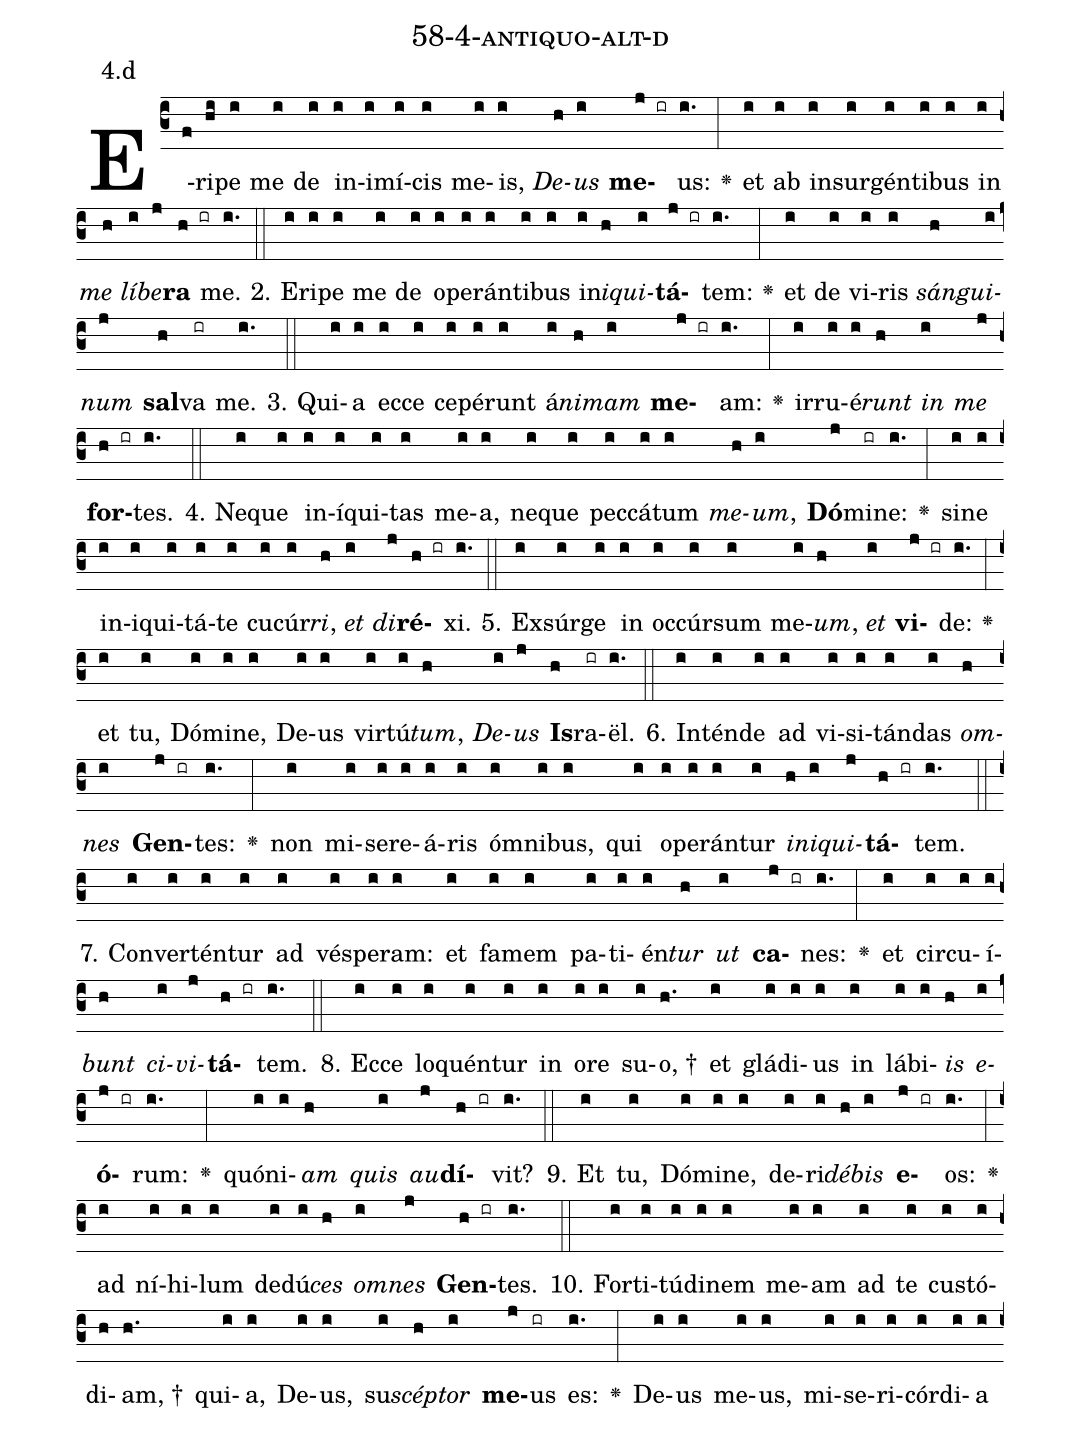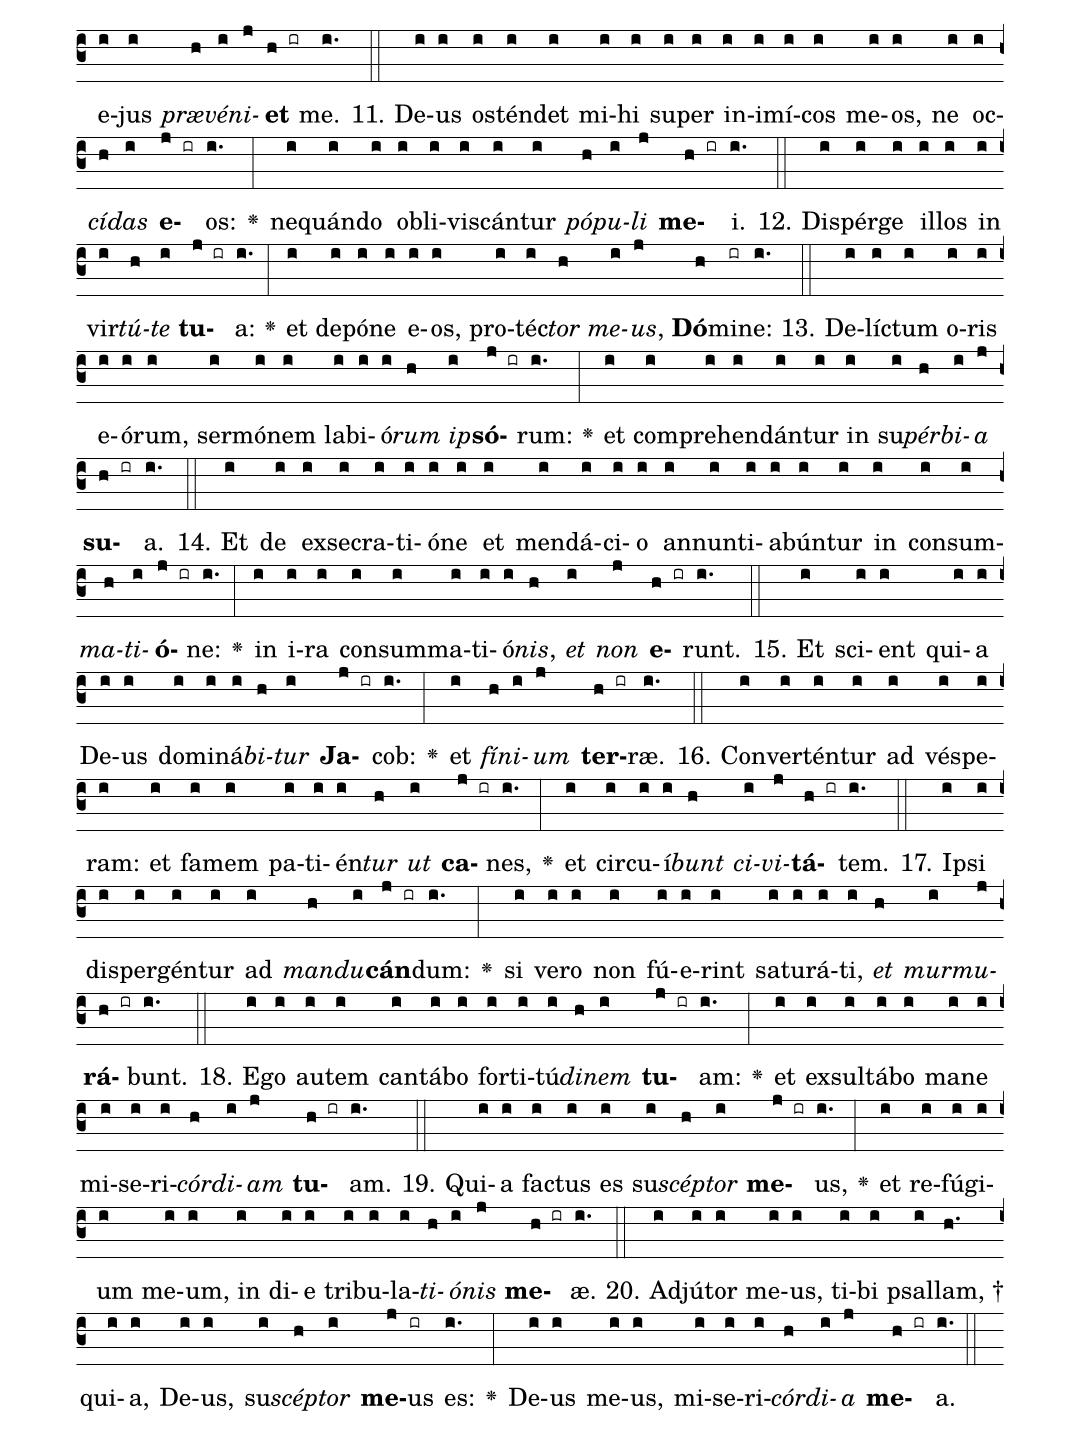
name: 58-4-antiquo-alt-d;
annotation: 4.d;
%%
(c3)E(f)ri(hi)pe(i) me(i) de(i) in(i)i(i)mí(i)cis(i) me(i)is,(i) <i>De</i>(h)<i>us</i>(i) <b>me</b>(j ir)us:(i.) <v>\greheightstar</v>(:) et(i) ab(i) in(i)sur(i)gén(i)ti(i)bus(i) in(i) <i>me</i>(h) <i>lí</i>(i)<i>be</i>(j)<b>ra</b>(h ir) me.(i.) (::)
2. E(i)ri(i)pe(i) me(i) de(i) o(i)pe(i)rán(i)ti(i)bus(i) in(i)<i>i</i>(h)<i>qui</i>(i)<b>tá</b>(j ir)tem:(i.) <v>\greheightstar</v>(:) et(i) de(i) vi(i)ris(i) <i>sán</i>(h)<i>gui</i>(i)<i>num</i>(j) <b>sal</b>(h)va(ir) me.(i.) (::)
3. Qui(i)a(i) ec(i)ce(i) ce(i)pé(i)runt(i) á(i)<i>ni</i>(h)<i>mam</i>(i) <b>me</b>(j ir)am:(i.) <v>\greheightstar</v>(:) ir(i)ru(i)é(i)<i>runt</i>(h) <i>in</i>(i) <i>me</i>(j) <b>for</b>(h ir)tes.(i.) (::)
4. Ne(i)que(i) in(i)í(i)qui(i)tas(i) me(i)a,(i) ne(i)que(i) pec(i)cá(i)tum(i) <i>me</i>(h)<i>um</i>,(i) <b>Dó</b>(j)mi(ir)ne:(i.) <v>\greheightstar</v>(:) si(i)ne(i) in(i)i(i)qui(i)tá(i)te(i) cu(i)cúr(i)<i>ri</i>,(h) <i>et</i>(i) <i>di</i>(j)<b>ré</b>(h ir)xi.(i.) (::)
5. Ex(i)súr(i)ge(i) in(i) oc(i)cúr(i)sum(i) me(i)<i>um</i>,(h) <i>et</i>(i) <b>vi</b>(j ir)de:(i.) <v>\greheightstar</v>(:) et(i) tu,(i) Dó(i)mi(i)ne,(i) De(i)us(i) vir(i)tú(i)<i>tum</i>,(h) <i>De</i>(i)<i>us</i>(j) <b>Is</b>(h)ra(ir)ël.(i.) (::)
6. In(i)tén(i)de(i) ad(i) vi(i)si(i)tán(i)das(i) <i>om</i>(h)<i>nes</i>(i) <b>Gen</b>(j ir)tes:(i.) <v>\greheightstar</v>(:) non(i) mi(i)se(i)re(i)á(i)ris(i) óm(i)ni(i)bus,(i) qui(i) o(i)pe(i)rán(i)tur(i) <i>in</i>(h)<i>i</i>(i)<i>qui</i>(j)<b>tá</b>(h ir)tem.(i.) (::)
7. Con(i)ver(i)tén(i)tur(i) ad(i) vés(i)pe(i)ram:(i) et(i) fa(i)mem(i) pa(i)ti(i)én(i)<i>tur</i>(h) <i>ut</i>(i) <b>ca</b>(j ir)nes:(i.) <v>\greheightstar</v>(:) et(i) cir(i)cu(i)í(i)<i>bunt</i>(h) <i>ci</i>(i)<i>vi</i>(j)<b>tá</b>(h ir)tem.(i.) (::)
8. Ec(i)ce(i) lo(i)quén(i)tur(i) in(i) o(i)re(i) su(i)o, †(h.) et(i) glá(i)di(i)us(i) in(i) lá(i)bi(i)<i>is</i>(h) <i>e</i>(i)<b>ó</b>(j ir)rum:(i.) <v>\greheightstar</v>(:) quón(i)i(i)<i>am</i>(h) <i>quis</i>(i) <i>au</i>(j)<b>dí</b>(h ir)vit?(i.) (::)
9. Et(i) tu,(i) Dó(i)mi(i)ne,(i) de(i)ri(i)<i>dé</i>(h)<i>bis</i>(i) <b>e</b>(j ir)os:(i.) <v>\greheightstar</v>(:) ad(i) ní(i)hi(i)lum(i) de(i)dú(i)<i>ces</i>(h) <i>om</i>(i)<i>nes</i>(j) <b>Gen</b>(h ir)tes.(i.) (::)
10. For(i)ti(i)tú(i)di(i)nem(i) me(i)am(i) ad(i) te(i) cus(i)tó(i)di(h)am, †(h.) qui(i)a,(i) De(i)us,(i) su(i)<i>scép</i>(h)<i>tor</i>(i) <b>me</b>(j)us(ir) es:(i.) <v>\greheightstar</v>(:) De(i)us(i) me(i)us,(i) mi(i)se(i)ri(i)cór(i)di(i)a(i) e(i)jus(i) <i>præ</i>(h)<i>vé</i>(i)<i>ni</i>(j)<b>et</b>(h ir) me.(i.) (::)
11. De(i)us(i) os(i)tén(i)det(i) mi(i)hi(i) su(i)per(i) in(i)i(i)mí(i)cos(i) me(i)os,(i) ne(i) oc(i)<i>cí</i>(h)<i>das</i>(i) <b>e</b>(j ir)os:(i.) <v>\greheightstar</v>(:) ne(i)quán(i)do(i) ob(i)li(i)vis(i)cán(i)tur(i) <i>pó</i>(h)<i>pu</i>(i)<i>li</i>(j) <b>me</b>(h ir)i.(i.) (::)
12. Di(i)spér(i)ge(i) il(i)los(i) in(i) vir(i)<i>tú</i>(h)<i>te</i>(i) <b>tu</b>(j ir)a:(i.) <v>\greheightstar</v>(:) et(i) de(i)pó(i)ne(i) e(i)os,(i) pro(i)téc(i)<i>tor</i>(h) <i>me</i>(i)<i>us</i>,(j) <b>Dó</b>(h)mi(ir)ne:(i.) (::)
13. De(i)líc(i)tum(i) o(i)ris(i) e(i)ó(i)rum,(i) ser(i)mó(i)nem(i) la(i)bi(i)ó(i)<i>rum</i>(h) <i>ip</i>(i)<b>só</b>(j ir)rum:(i.) <v>\greheightstar</v>(:) et(i) com(i)pre(i)hen(i)dán(i)tur(i) in(i) su(i)<i>pér</i>(h)<i>bi</i>(i)<i>a</i>(j) <b>su</b>(h ir)a.(i.) (::)
14. Et(i) de(i) ex(i)se(i)cra(i)ti(i)ó(i)ne(i) et(i) men(i)dá(i)ci(i)o(i) an(i)nun(i)ti(i)a(i)bún(i)tur(i) in(i) con(i)sum(i)<i>ma</i>(h)<i>ti</i>(i)<b>ó</b>(j ir)ne:(i.) <v>\greheightstar</v>(:) in(i) i(i)ra(i) con(i)sum(i)ma(i)ti(i)ó(i)<i>nis</i>,(h) <i>et</i>(i) <i>non</i>(j) <b>e</b>(h ir)runt.(i.) (::)
15. Et(i) sci(i)ent(i) qui(i)a(i) De(i)us(i) do(i)mi(i)ná(i)<i>bi</i>(h)<i>tur</i>(i) <b>Ja</b>(j ir)cob:(i.) <v>\greheightstar</v>(:) et(i) <i>fí</i>(h)<i>ni</i>(i)<i>um</i>(j) <b>ter</b>(h ir)ræ.(i.) (::)
16. Con(i)ver(i)tén(i)tur(i) ad(i) vés(i)pe(i)ram:(i) et(i) fa(i)mem(i) pa(i)ti(i)én(i)<i>tur</i>(h) <i>ut</i>(i) <b>ca</b>(j ir)nes,(i.) <v>\greheightstar</v>(:) et(i) cir(i)cu(i)í(i)<i>bunt</i>(h) <i>ci</i>(i)<i>vi</i>(j)<b>tá</b>(h ir)tem.(i.) (::)
17. Ip(i)si(i) di(i)sper(i)gén(i)tur(i) ad(i) <i>man</i>(h)<i>du</i>(i)<b>cán</b>(j ir)dum:(i.) <v>\greheightstar</v>(:) si(i) ve(i)ro(i) non(i) fú(i)e(i)rint(i) sa(i)tu(i)rá(i)ti,(i) <i>et</i>(h) <i>mur</i>(i)<i>mu</i>(j)<b>rá</b>(h ir)bunt.(i.) (::)
18. E(i)go(i) au(i)tem(i) can(i)tá(i)bo(i) for(i)ti(i)tú(i)<i>di</i>(h)<i>nem</i>(i) <b>tu</b>(j ir)am:(i.) <v>\greheightstar</v>(:) et(i) ex(i)sul(i)tá(i)bo(i) ma(i)ne(i) mi(i)se(i)ri(i)<i>cór</i>(h)<i>di</i>(i)<i>am</i>(j) <b>tu</b>(h ir)am.(i.) (::)
19. Qui(i)a(i) fac(i)tus(i) es(i) su(i)<i>scép</i>(h)<i>tor</i>(i) <b>me</b>(j ir)us,(i.) <v>\greheightstar</v>(:) et(i) re(i)fú(i)gi(i)um(i) me(i)um,(i) in(i) di(i)e(i) tri(i)bu(i)la(i)<i>ti</i>(h)<i>ó</i>(i)<i>nis</i>(j) <b>me</b>(h ir)æ.(i.) (::)
20. Ad(i)jú(i)tor(i) me(i)us,(i) ti(i)bi(i) psal(i)lam, †(h.) qui(i)a,(i) De(i)us,(i) su(i)<i>scép</i>(h)<i>tor</i>(i) <b>me</b>(j)us(ir) es:(i.) <v>\greheightstar</v>(:) De(i)us(i) me(i)us,(i) mi(i)se(i)ri(i)<i>cór</i>(h)<i>di</i>(i)<i>a</i>(j) <b>me</b>(h ir)a.(i.) (::)
